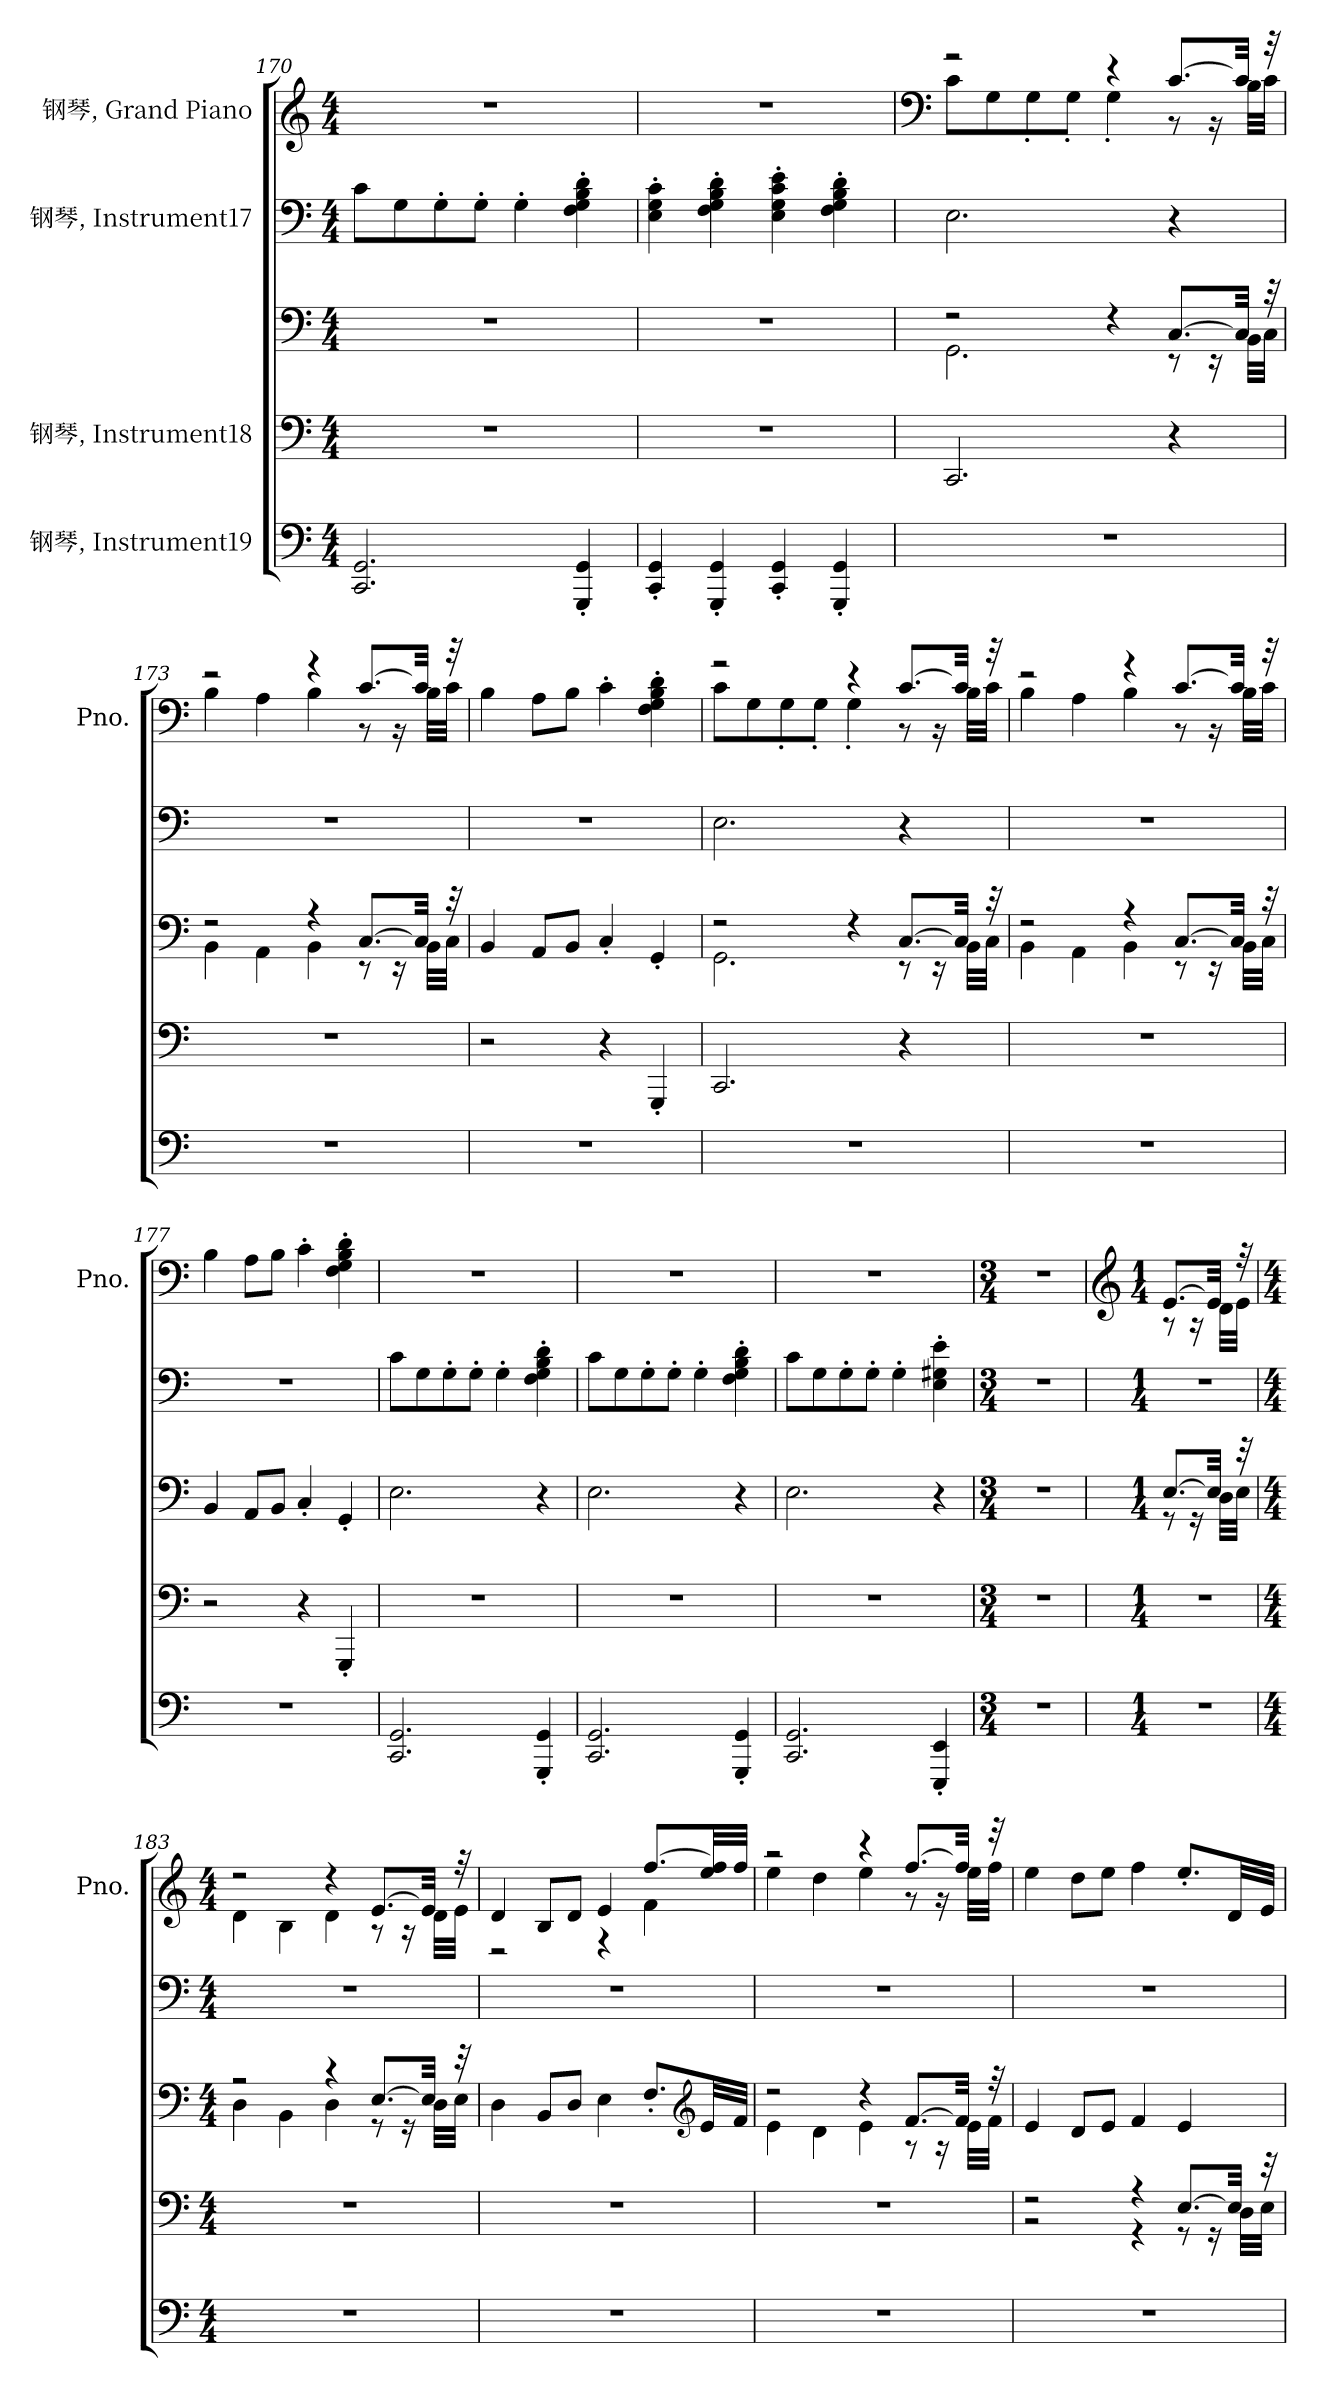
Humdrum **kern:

**kern	**kern	**kern	**kern	**kern
*part4	*part3	*part3	*part2	*part1
*staff5	*staff4	*staff3	*staff2	*staff1
*I"钢琴, Instrument19	*I"钢琴, Instrument18	*	*I"钢琴, Instrument17	*I"钢琴, Grand Piano
*	*	*	*	*I'Pno.
*clefF4	*clefF4	*clefF4	*clefF4	*clefG2
*k[]	*k[]	*k[]	*k[]	*k[]
*M4/4	*M4/4	*M4/4	*M4/4	*M4/4
=170	=170	=170	=170	=170
2.CC/ 2.GG/	1r	1r	8c\L	1r
.	.	.	8G\	.
.	.	.	8G'\	.
.	.	.	8G'\J	.
.	.	.	4G'\	.
4GGG/' 4GG/'	.	.	4F\' 4G\' 4B\' 4d\'	.
=171	=171	=171	=171	=171
4CC/' 4GG/'	1r	1r	4E\' 4G\' 4c\'	1r
4GGG/' 4GG/'	.	.	4F\' 4G\' 4B\' 4d\'	.
4CC/' 4GG/'	.	.	4E\' 4G\' 4c\' 4e\'	.
4GGG/' 4GG/'	.	.	4F\' 4G\' 4B\' 4d\'	.
=172	=172	=172	=172	=172
*	*	*	*	*clefF4
*	*	*^	*	*^
1r	2.CC/	2r	2.GG\	2.E\	2r	8c\L
.	.	.	.	.	.	8G\
.	.	.	.	.	.	8G'\
.	.	.	.	.	.	8G'\J
.	.	4r	.	.	4r	4G'\
.	4r	[8.C/L	8r	4r	[8.c/L	8r
.	.	.	16r	.	.	16r
.	.	32C/Jkk]	32BB\LLL	.	32c/Jkk]	32B\LLL
.	.	32r	32C\JJJ	.	32r	32c\JJJ
!!LO:PB:g=z	!!
=173	=173	=173	=173	=173	=173	=173
1r	1r	2r	4BB\	1r	2r	4B\
.	.	.	4AA\	.	.	4A\
.	.	4r	4BB\	.	4r	4B\
.	.	[8.C/L	8r	.	[8.c/L	8r
.	.	.	16r	.	.	16r
.	.	32C/Jkk]	32BB\LLL	.	32c/Jkk]	32B\LLL
.	.	32r	32C\JJJ	.	32r	32c\JJJ
*	*	*v	*v	*	*v	*v
=174	=174	=174	=174	=174
1r	2r	4BB/	1r	4B\
.	.	8AA/L	.	8A\L
.	.	8BB/J	.	8B\J
.	4r	4C'/	.	4c'\
.	4GGG'/	4GG'/	.	4F\' 4G\' 4B\' 4d\'
=175	=175	=175	=175	=175
*	*	*^	*	*^
1r	2.CC/	2r	2.GG\	2.E\	2r	8c\L
.	.	.	.	.	.	8G\
.	.	.	.	.	.	8G'\
.	.	.	.	.	.	8G'\J
.	.	4r	.	.	4r	4G'\
.	4r	[8.C/L	8r	4r	[8.c/L	8r
.	.	.	16r	.	.	16r
.	.	32C/Jkk]	32BB\LLL	.	32c/Jkk]	32B\LLL
.	.	32r	32C\JJJ	.	32r	32c\JJJ
=176	=176	=176	=176	=176	=176	=176
1r	1r	2r	4BB\	1r	2r	4B\
.	.	.	4AA\	.	.	4A\
.	.	4r	4BB\	.	4r	4B\
.	.	[8.C/L	8r	.	[8.c/L	8r
.	.	.	16r	.	.	16r
.	.	32C/Jkk]	32BB\LLL	.	32c/Jkk]	32B\LLL
.	.	32r	32C\JJJ	.	32r	32c\JJJ
*	*	*v	*v	*	*v	*v
!!LO:LB:g=z
=177	=177	=177	=177	=177
1r	2r	4BB/	1r	4B\
.	.	8AA/L	.	8A\L
.	.	8BB/J	.	8B\J
.	4r	4C'/	.	4c'\
.	4GGG'/	4GG'/	.	4F\' 4G\' 4B\' 4d\'
=178	=178	=178	=178	=178
2.CC/ 2.GG/	1r	2.E\	8c\L	1r
.	.	.	8G\	.
.	.	.	8G'\	.
.	.	.	8G'\J	.
.	.	.	4G'\	.
4GGG/' 4GG/'	.	4r	4F\' 4G\' 4B\' 4d\'	.
=179	=179	=179	=179	=179
2.CC/ 2.GG/	1r	2.E\	8c\L	1r
.	.	.	8G\	.
.	.	.	8G'\	.
.	.	.	8G'\J	.
.	.	.	4G'\	.
4GGG/' 4GG/'	.	4r	4F\' 4G\' 4B\' 4d\'	.
=180	=180	=180	=180	=180
2.CC/ 2.GG/	1r	2.E\	8c\L	1r
.	.	.	8G\	.
.	.	.	8G'\	.
.	.	.	8G'\J	.
.	.	.	4G'\	.
4EEE/' 4EE/'	.	4r	4E\' 4G#X\' 4e\'	.
=181	=181	=181	=181	=181
*M3/4	*M3/4	*M3/4	*M3/4	*M3/4
2.r	2.r	2.r	2.r	2.r
=182	=182	=182	=182	=182
*	*	*	*	*clefG2
*M1/4	*M1/4	*M1/4	*M1/4	*M1/4
*	*	*^	*	*^
4r	4r	[8.E/L	8r	4r	[8.e/L	8r
.	.	.	16r	.	.	16r
.	.	32E/Jkk]	32D\LLL	.	32e/Jkk]	32d\LLL
.	.	32r	32E\JJJ	.	32r	32e\JJJ
!!LO:PB:g=z	!!
=183	=183	=183	=183	=183	=183	=183
*M4/4	*M4/4	*M4/4	*	*M4/4	*M4/4	*
1r	1r	2r	4D\	1r	2r	4d\
.	.	.	4BB\	.	.	4B\
.	.	4r	4D\	.	4r	4d\
.	.	[8.E/L	8r	.	[8.e/L	8r
.	.	.	16r	.	.	16r
.	.	32E/Jkk]	32D\LLL	.	32e/Jkk]	32d\LLL
.	.	32r	32E\JJJ	.	32r	32e\JJJ
*	*	*v	*v	*	*	*
=184	=184	=184	=184	=184	=184
1r	1r	4D\	1r	4d/	2r
.	.	8BB/L	.	8B/L	.
.	.	8D/J	.	8d/J	.
.	.	4E\	.	4e/	4r
.	.	8.F'/L	.	[8.ff/L	4f\
*	*	*clefG2	*	*	*
.	.	32e/LL	.	32ee/ 32ff/]LL	.
.	.	32f/JJJ	.	32ff/JJJ	.
=185	=185	=185	=185	=185	=185
*	*	*^	*	*	*
1r	1r	2r	4e\	1r	2r	4ee\
.	.	.	4d\	.	.	4dd\
.	.	4r	4e\	.	4r	4ee\
.	.	[8.f/L	8r	.	[8.ff/L	8r
.	.	.	16r	.	.	16r
.	.	32f/Jkk]	32e\LLL	.	32ff/Jkk]	32ee\LLL
.	.	32r	32f\JJJ	.	32r	32ff\JJJ
*	*	*v	*v	*	*v	*v
=186	=186	=186	=186	=186
*	*^	*	*	*
1r	2r	2r	4e/	1r	4ee\
.	.	.	8d/L	.	8dd\L
.	.	.	8e/J	.	8ee\J
.	4r	4r	4f/	.	4ff\
.	[8.E/L	8r	4e/	.	8.ee'/L
.	.	16r	.	.	.
.	32E/Jkk]	32D\LLL	.	.	32d/LL
.	32r	32E\JJJ	.	.	32e/JJJ
*	*v	*v	*	*	*
=	=	=	=	=
*-	*-	*-	*-	*-
